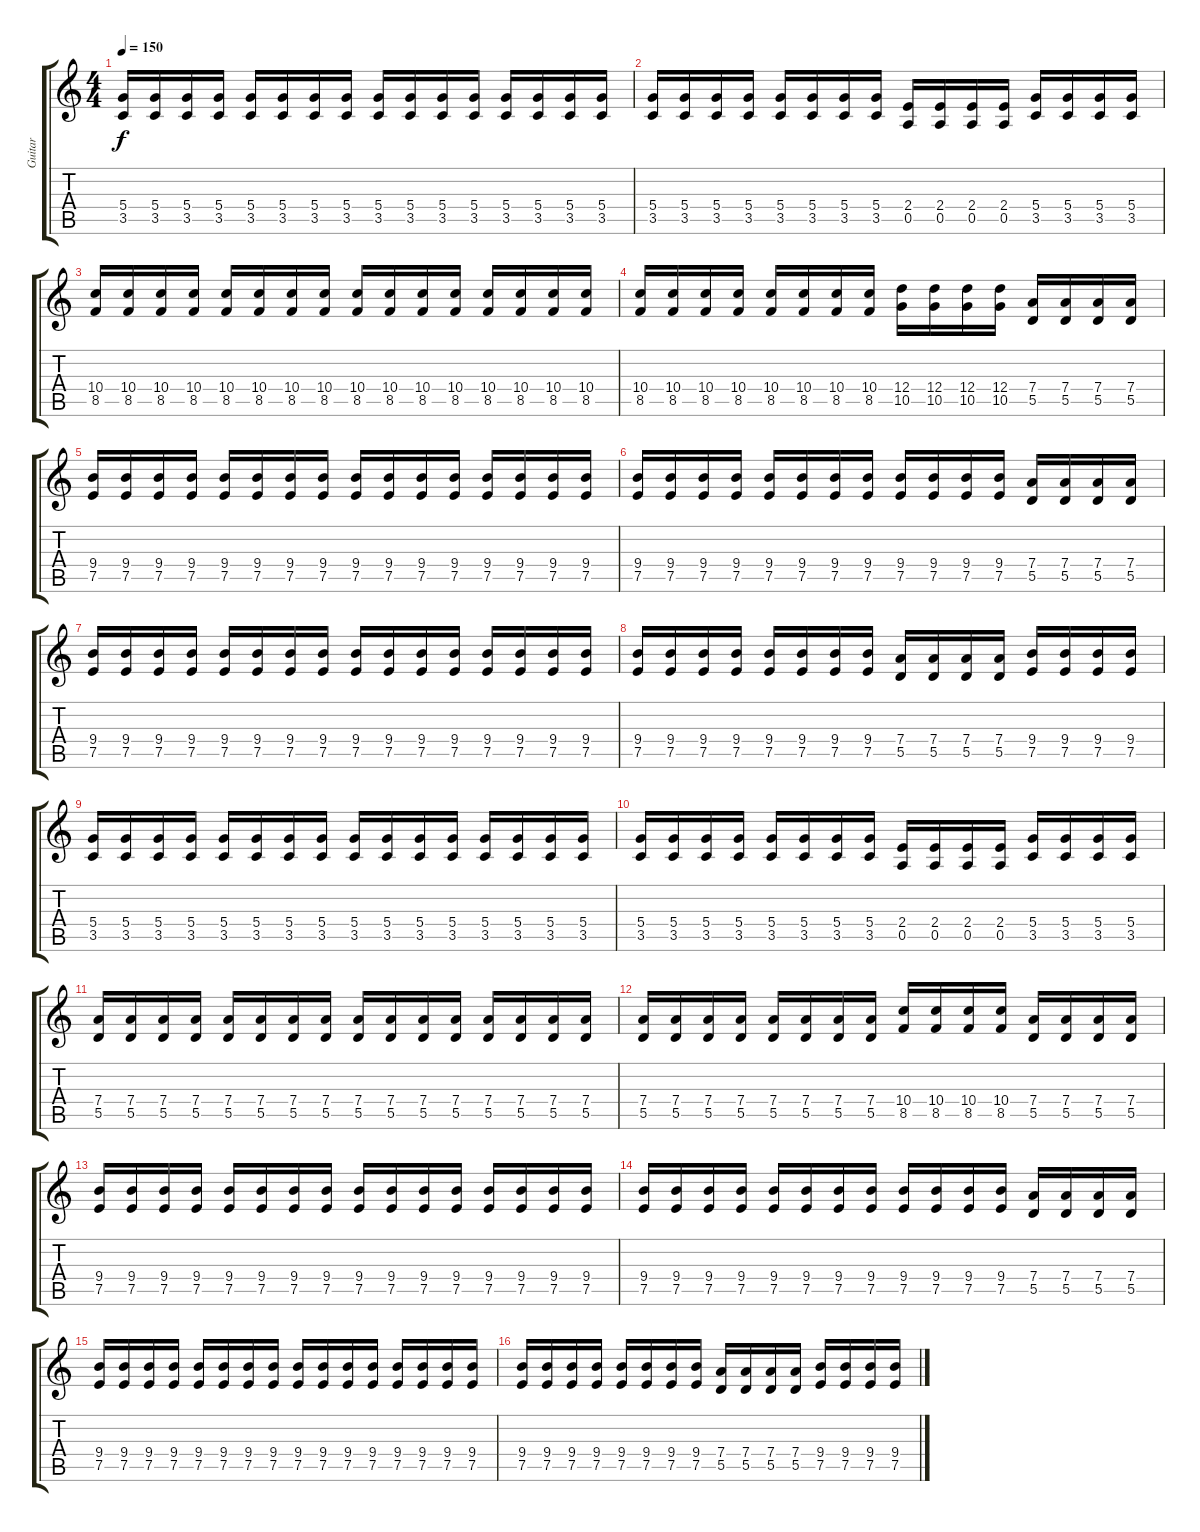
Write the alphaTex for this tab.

\track ("Guitar" "Guitar") {instrument distortionguitar}
\staff {score tabs}
\tuning (E4 B3 G3 D3 A2 E2) {hide}
\ts (4 4)
\tempo 150
\clef g2
\ks c
(5.4 3.5).16{dy f} (5.4 3.5).16 (5.4 3.5).16 (5.4 3.5).16 (5.4 3.5).16 (5.4 3.5).16 (5.4 3.5).16 (5.4 3.5).16 (5.4 3.5).16 (5.4 3.5).16 (5.4 3.5).16 (5.4 3.5).16 (5.4 3.5).16 (5.4 3.5).16 (5.4 3.5).16 (5.4 3.5).16 |
(5.4 3.5).16 (5.4 3.5).16 (5.4 3.5).16 (5.4 3.5).16 (5.4 3.5).16 (5.4 3.5).16 (5.4 3.5).16 (5.4 3.5).16 (2.4 0.5).16 (2.4 0.5).16 (2.4 0.5).16 (2.4 0.5).16 (5.4 3.5).16 (5.4 3.5).16 (5.4 3.5).16 (5.4 3.5).16 |
(10.4 8.5).16 (10.4 8.5).16 (10.4 8.5).16 (10.4 8.5).16 (10.4 8.5).16 (10.4 8.5).16 (10.4 8.5).16 (10.4 8.5).16 (10.4 8.5).16 (10.4 8.5).16 (10.4 8.5).16 (10.4 8.5).16 (10.4 8.5).16 (10.4 8.5).16 (10.4 8.5).16 (10.4 8.5).16 |
(10.4 8.5).16 (10.4 8.5).16 (10.4 8.5).16 (10.4 8.5).16 (10.4 8.5).16 (10.4 8.5).16 (10.4 8.5).16 (10.4 8.5).16 (12.4 10.5).16 (12.4 10.5).16 (12.4 10.5).16 (12.4 10.5).16 (7.4 5.5).16 (7.4 5.5).16 (7.4 5.5).16 (7.4 5.5).16 |
(9.4 7.5).16 (9.4 7.5).16 (9.4 7.5).16 (9.4 7.5).16 (9.4 7.5).16 (9.4 7.5).16 (9.4 7.5).16 (9.4 7.5).16 (9.4 7.5).16 (9.4 7.5).16 (9.4 7.5).16 (9.4 7.5).16 (9.4 7.5).16 (9.4 7.5).16 (9.4 7.5).16 (9.4 7.5).16 |
(9.4 7.5).16 (9.4 7.5).16 (9.4 7.5).16 (9.4 7.5).16 (9.4 7.5).16 (9.4 7.5).16 (9.4 7.5).16 (9.4 7.5).16 (9.4 7.5).16 (9.4 7.5).16 (9.4 7.5).16 (9.4 7.5).16 (7.4 5.5).16 (7.4 5.5).16 (7.4 5.5).16 (7.4 5.5).16 |
(9.4 7.5).16 (9.4 7.5).16 (9.4 7.5).16 (9.4 7.5).16 (9.4 7.5).16 (9.4 7.5).16 (9.4 7.5).16 (9.4 7.5).16 (9.4 7.5).16 (9.4 7.5).16 (9.4 7.5).16 (9.4 7.5).16 (9.4 7.5).16 (9.4 7.5).16 (9.4 7.5).16 (9.4 7.5).16 |
(9.4 7.5).16 (9.4 7.5).16 (9.4 7.5).16 (9.4 7.5).16 (9.4 7.5).16 (9.4 7.5).16 (9.4 7.5).16 (9.4 7.5).16 (7.4 5.5).16 (7.4 5.5).16 (7.4 5.5).16 (7.4 5.5).16 (9.4 7.5).16 (9.4 7.5).16 (9.4 7.5).16 (9.4 7.5).16 |
(5.4 3.5).16 (5.4 3.5).16 (5.4 3.5).16 (5.4 3.5).16 (5.4 3.5).16 (5.4 3.5).16 (5.4 3.5).16 (5.4 3.5).16 (5.4 3.5).16 (5.4 3.5).16 (5.4 3.5).16 (5.4 3.5).16 (5.4 3.5).16 (5.4 3.5).16 (5.4 3.5).16 (5.4 3.5).16 |
(5.4 3.5).16 (5.4 3.5).16 (5.4 3.5).16 (5.4 3.5).16 (5.4 3.5).16 (5.4 3.5).16 (5.4 3.5).16 (5.4 3.5).16 (2.4 0.5).16 (2.4 0.5).16 (2.4 0.5).16 (2.4 0.5).16 (5.4 3.5).16 (5.4 3.5).16 (5.4 3.5).16 (5.4 3.5).16 |
(7.4 5.5).16 (7.4 5.5).16 (7.4 5.5).16 (7.4 5.5).16 (7.4 5.5).16 (7.4 5.5).16 (7.4 5.5).16 (7.4 5.5).16 (7.4 5.5).16 (7.4 5.5).16 (7.4 5.5).16 (7.4 5.5).16 (7.4 5.5).16 (7.4 5.5).16 (7.4 5.5).16 (7.4 5.5).16 |
(7.4 5.5).16 (7.4 5.5).16 (7.4 5.5).16 (7.4 5.5).16 (7.4 5.5).16 (7.4 5.5).16 (7.4 5.5).16 (7.4 5.5).16 (10.4 8.5).16 (10.4 8.5).16 (10.4 8.5).16 (10.4 8.5).16 (7.4 5.5).16 (7.4 5.5).16 (7.4 5.5).16 (7.4 5.5).16 |
(9.4 7.5).16 (9.4 7.5).16 (9.4 7.5).16 (9.4 7.5).16 (9.4 7.5).16 (9.4 7.5).16 (9.4 7.5).16 (9.4 7.5).16 (9.4 7.5).16 (9.4 7.5).16 (9.4 7.5).16 (9.4 7.5).16 (9.4 7.5).16 (9.4 7.5).16 (9.4 7.5).16 (9.4 7.5).16 |
(9.4 7.5).16 (9.4 7.5).16 (9.4 7.5).16 (9.4 7.5).16 (9.4 7.5).16 (9.4 7.5).16 (9.4 7.5).16 (9.4 7.5).16 (9.4 7.5).16 (9.4 7.5).16 (9.4 7.5).16 (9.4 7.5).16 (7.4 5.5).16 (7.4 5.5).16 (7.4 5.5).16 (7.4 5.5).16 |
(9.4 7.5).16 (9.4 7.5).16 (9.4 7.5).16 (9.4 7.5).16 (9.4 7.5).16 (9.4 7.5).16 (9.4 7.5).16 (9.4 7.5).16 (9.4 7.5).16 (9.4 7.5).16 (9.4 7.5).16 (9.4 7.5).16 (9.4 7.5).16 (9.4 7.5).16 (9.4 7.5).16 (9.4 7.5).16 |
(9.4 7.5).16 (9.4 7.5).16 (9.4 7.5).16 (9.4 7.5).16 (9.4 7.5).16 (9.4 7.5).16 (9.4 7.5).16 (9.4 7.5).16 (7.4 5.5).16 (7.4 5.5).16 (7.4 5.5).16 (7.4 5.5).16 (9.4 7.5).16 (9.4 7.5).16 (9.4 7.5).16 (9.4 7.5).16
